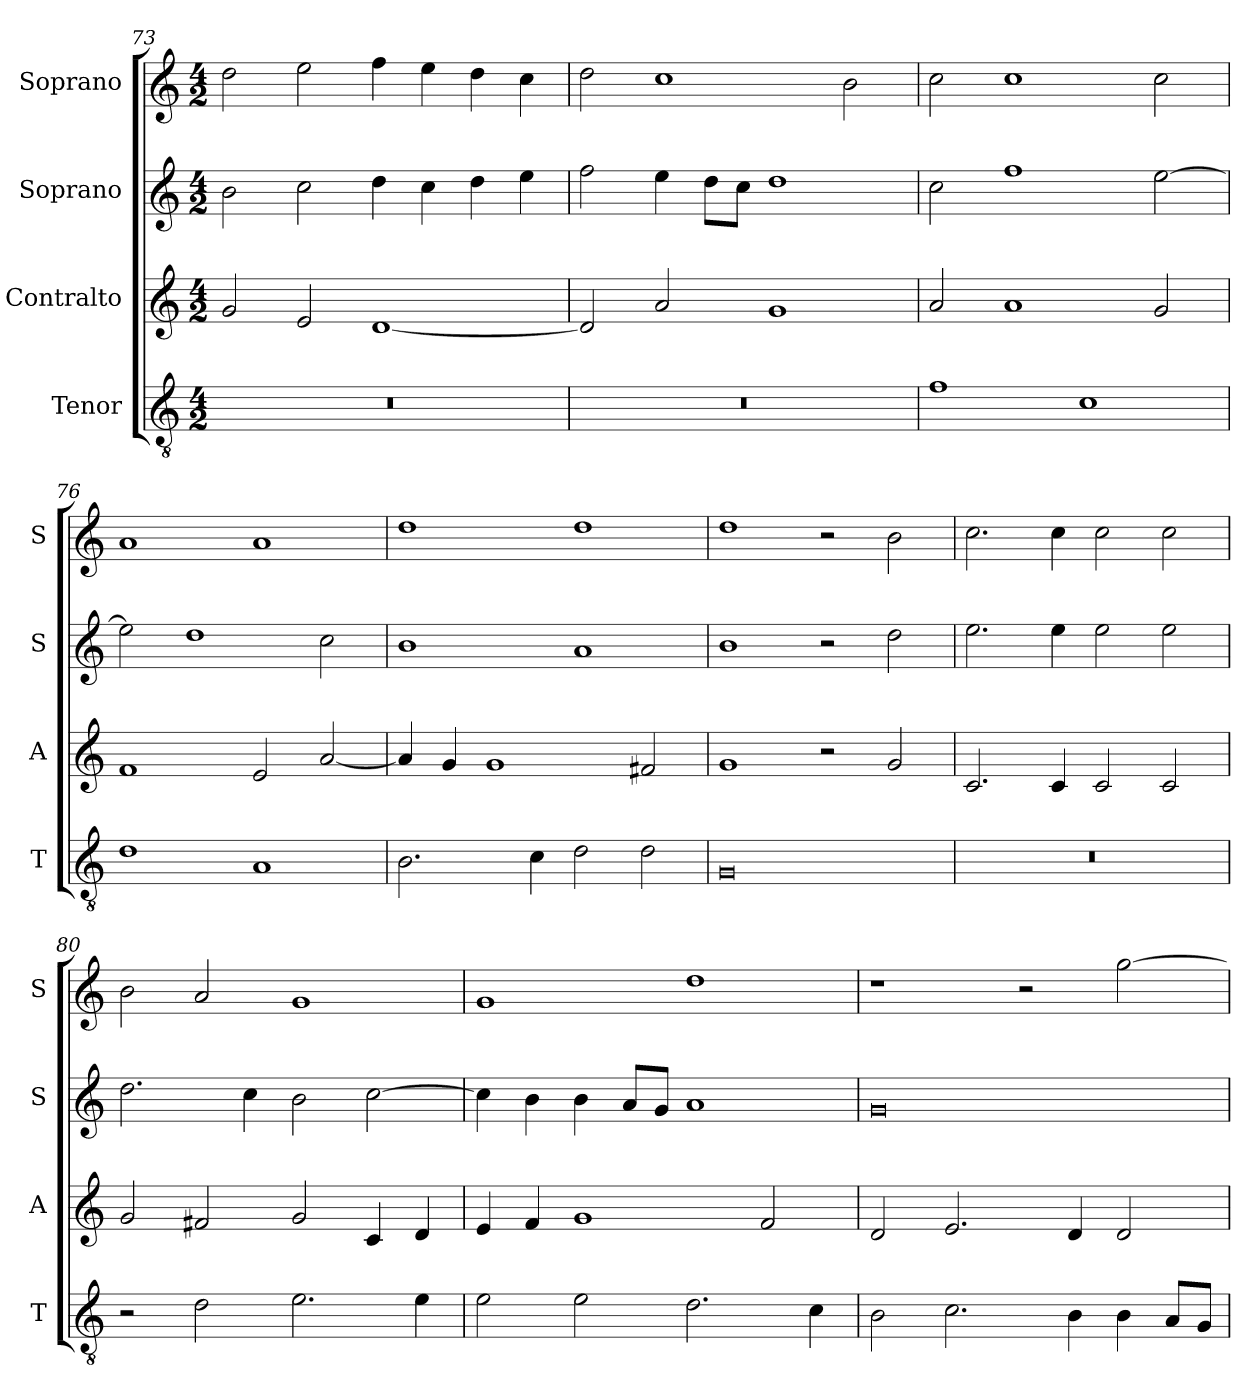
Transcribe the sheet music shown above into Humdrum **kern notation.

**kern	**kern	**kern	**kern
*part4	*part3	*part2	*part1
*staff4	*staff3	*staff2	*staff1
*I"Tenor	*I"Contralto	*I"Soprano	*I"Soprano
*I'T	*I'A	*I'S	*I'S
*clefGv2	*clefG2	*clefG2	*clefG2
*k[]	*k[]	*k[]	*k[]
*G:mix	*G:mix	*G:mix	*G:mix
*M4/2	*M4/2	*M4/2	*M4/2
=73	=73	=73	=73
0r	2g	2b	2dd
.	2e	2cc	2ee
.	[1d	4dd	4ff
.	.	4cc	4ee
.	.	4dd	4dd
.	.	4ee	4cc
=74	=74	=74	=74
0r	2d]	2ff	2dd
.	2a	4ee	1cc
.	.	8dd\L	.
.	.	8cc\J	.
.	1g	1dd	.
.	.	.	2b
=75	=75	=75	=75
1f	2a	2cc	2cc
.	1a	1ff	1cc
1c	.	.	.
.	2g	[2ee	2cc
=76	=76	=76	=76
1d	1f	2ee]	1a
.	.	1dd	.
1A	2e	.	1a
.	[2a	2cc	.
=77	=77	=77	=77
2.B	4a]	1b	1dd
.	4g	.	.
.	1g	.	.
4c	.	.	.
2d	.	1a	1dd
2d	2f#X	.	.
=78	=78	=78	=78
0G	1g	1b	1dd
.	2r	2r	2r
.	2g	2dd	2b
=79	=79	=79	=79
0r	2.c	2.ee	2.cc
.	4c	4ee	4cc
.	2c	2ee	2cc
.	2c	2ee	2cc
=80	=80	=80	=80
2r	2g	2.dd	2b
2d	2f#X	.	2a
.	.	4cc	.
2.e	2g	2b	1g
.	4c	[2cc	.
4e	4d	.	.
=81	=81	=81	=81
2e	4e	4cc]	1g
.	4f	4b	.
2e	1g	4b	.
.	.	8a/L	.
.	.	8g/J	.
2.d	.	1a	1dd
.	2f	.	.
4c	.	.	.
=82	=82	=82	=82
2B	2d	0g	1r
2.c	2.e	.	.
.	.	.	2r
4B	4d	.	.
4B	2d	.	[2gg
8A/L	.	.	.
8G/J	.	.	.
=	=	=	=
*-	*-	*-	*-
